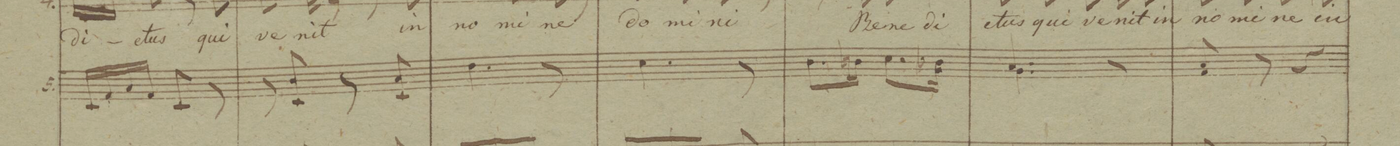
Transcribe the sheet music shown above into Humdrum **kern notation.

**kern
*I""Violini
*clefG2
*k[b-e-]
*M2/4
16c/LL
16f/
16a/
16f/JJ
8c/
8r
=23
8r
8c/ 8b-
8r
8c/ 8a
=24
4.dd\
8r
=25
4.cc\
8r
=26
8.b-\L
16bn\Jk
8.cc\L
16g\Jk 16b-X
=27
*^
4.a/	4.g\
8r	8r
*v	*v
=28
8f/ 8a
8r
4r
=29
*-
